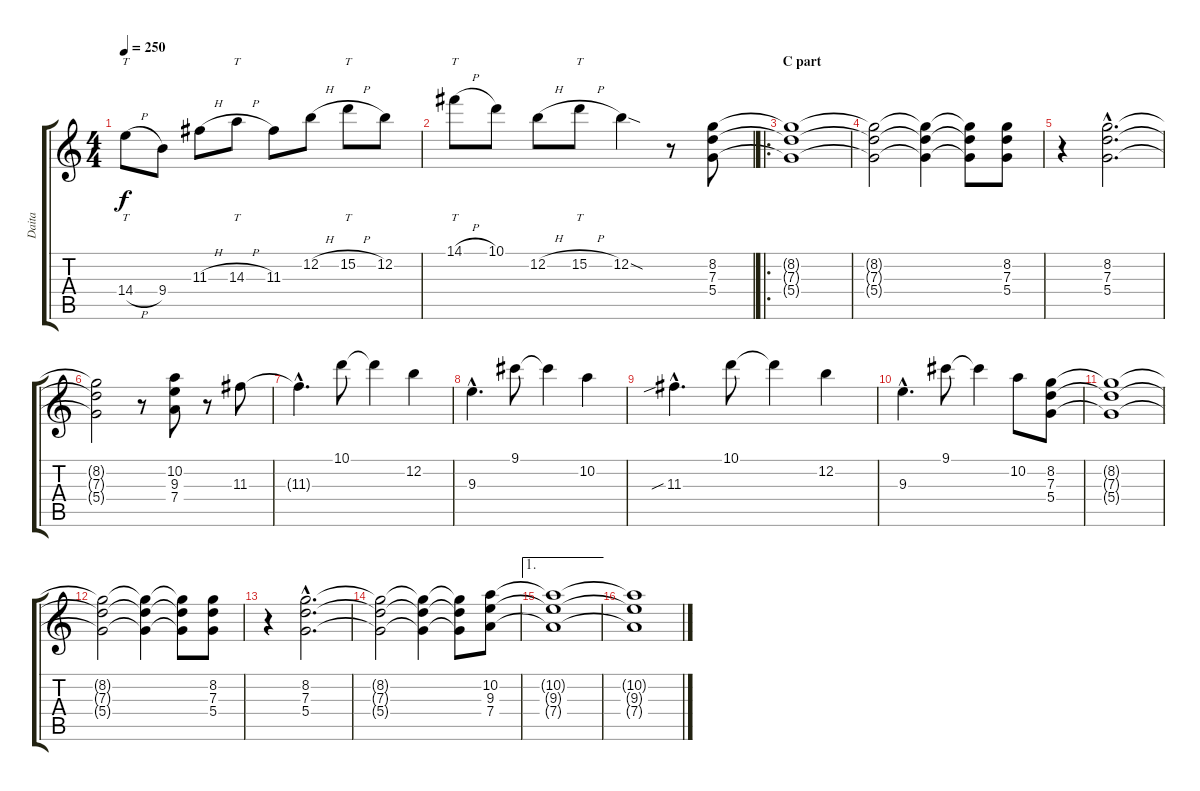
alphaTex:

\track ("Daita" "Daita") {instrument distortionguitar}
\staff {score tabs}
\tuning (E4 B3 G3 D3 A2 E2) {hide}
\ts (4 4)
\tempo 250
\clef g2
\ks c
14.4{h}.8{tt dy f} 9.4.8 11.3{h}.8 14.3{h}.8{tt} 11.3.8 12.2{h}.8 15.2{h}.8{tt} 12.2.8 |
14.1{h}.8{tt} 10.1.8 12.2{h}.8 15.2{h}.8{tt} 12.2{sod}.4 r.8 (8.2 7.3 5.4).8 |
\ro
\section ("" "C part")
(8.2{t} 7.3{t} 5.4{t}).1 |
(8.2{t} 7.3{t} 5.4{t}).2 (8.2{t} 7.3{t} 5.4{t}).4 (8.2{t} 7.3{t} 5.4{t}).8 (8.2 7.3 5.4).8 |
r.4 (8.2{hac} 7.3{hac} 5.4{hac}).2{d} |
(8.2{t} 7.3{t} 5.4{t}).2 r.8 (10.2 9.3 7.4).8 r.8 11.3.8 |
11.3{hac t}.4{d} 10.1.8 10.1{t}.4 12.2.4 |
9.3{hac}.4{d} 9.1.8 9.1{t}.4 10.2.4 |
11.3{sib hac}.4{d} 10.1.8 10.1{t}.4 12.2.4 |
9.3{hac}.4{d} 9.1.8 9.1{t}.4 10.2.8 (8.2 7.3 5.4).8 |
(8.2{t} 7.3{t} 5.4{t}).1 |
(8.2{t} 7.3{t} 5.4{t}).2 (8.2{t} 7.3{t} 5.4{t}).4 (8.2{t} 7.3{t} 5.4{t}).8 (8.2 7.3 5.4).8 |
r.4 (8.2{hac} 7.3{hac} 5.4{hac}).2{d} |
(8.2{t} 7.3{t} 5.4{t}).2 (8.2{t} 7.3{t} 5.4{t}).4 (8.2{t} 7.3{t} 5.4{t}).8 (10.2 9.3 7.4).8 |
\ae 1
(10.2{t} 9.3{t} 7.4{t}).1 |
(10.2{t} 9.3{t} 7.4{t}).1
